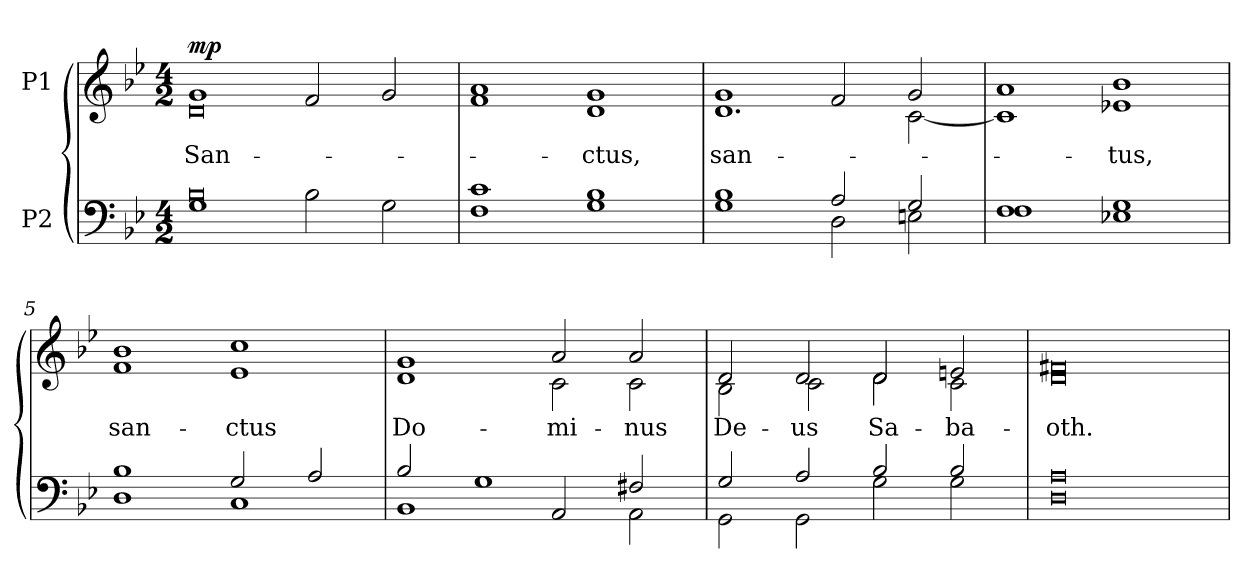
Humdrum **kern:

**kern	**kern	**text	**dynam
*part2	*part1	*part1	*part1
*staff2	*staff1	*staff1	*staff1
*I"P2	*I"P1	*	*
!!LO:PB:g=z
*clefF4	*clefG2	*	*
*k[b-e-]	*k[b-e-]	*	*
*B-:	*B-:	*	*
*M4/2	*M4/2	*	*
=1	=1	=1	=1
*^	*	*	*
!	!	!	!LO:LY:b:color=#000000	!
*	*	*^	*	*
0B-i	1Gi	1gi	0di	San-	mp
.	2B-i\	2fi/	.	.	.
.	2Gi\	2gi/	.	.	.
=2	=2	=2	=2	=2	=2
1ci	1Fi	1ai	1fi	.	.
!	!	!	!	!LO:LY:b:color=#000000	!
1B-i	1Gi	1gi	1di	-ctus,	.
=3	=3	=3	=3	=3	=3
!	!	!	!	!LO:LY:b:color=#000000	!
1B-i	1Gi	1gi	1.di	san-	.
2Ai/	2Di\	2fi/	.	.	.
2Gi/	2Eni\	2gi/	[2ci\	.	.
=4	=4	=4	=4	=4	=4
1Fi	1Fi	1ai	1ci]	.	.
!	!	!	!	!LO:LY:b:color=#000000	!
1Gi	1E-Xi	1b-i	1e-Xi	-tus,	.
=5	=5	=5	=5	=5	=5
!	!	!	!	!LO:LY:b:color=#000000	!
1B-i	1Di	1b-i	1fi	san-	.
!	!	!	!	!LO:LY:b:color=#000000	!
2Gi/	1Ci	1cci	1e-i	-ctus	.
2Ai/	.	.	.	.	.
=6	=6	=6	=6	=6	=6
!	!	!	!	!LO:LY:b:color=#000000	!
2B-i/	1BB-i	1gi	1di	Do-	.
1Gi	.	.	.	.	.
!	!	!	!	!LO:LY:b:color=#000000	!
.	2AAi/	2ai/	2ci\	-mi-	.
!	!	!	!	!LO:LY:b:color=#000000	!
2F#Xi/	2AAi\	2ai/	2ci\	-nus	.
=7	=7	=7	=7	=7	=7
!	!	!	!	!LO:LY:b:color=#000000	!
2Gi/	2GGi\	2di/	2B-i\	De-	.
!	!	!	!	!LO:LY:b:color=#000000	!
2Ai/	2GGi\	2di/	2ci\	-us	.
!	!	!	!	!LO:LY:b:color=#000000	!
2B-i/	2Gi\	2di/	2di\	Sa-	.
!	!	!	!	!LO:LY:b:color=#000000	!
2B-i/	2Gi\	2eni/	2ci\	-ba-	.
=8	=8	=8	=8	=8	=8
!	!	!	!	!LO:LY:b:color=#000000	!
0Ai	0Di	0f#Xi	0di	-oth.	.
*v	*v	*	*	*	*
*	*v	*v	*	*
=	=	=	=
*-	*-	*-	*-
